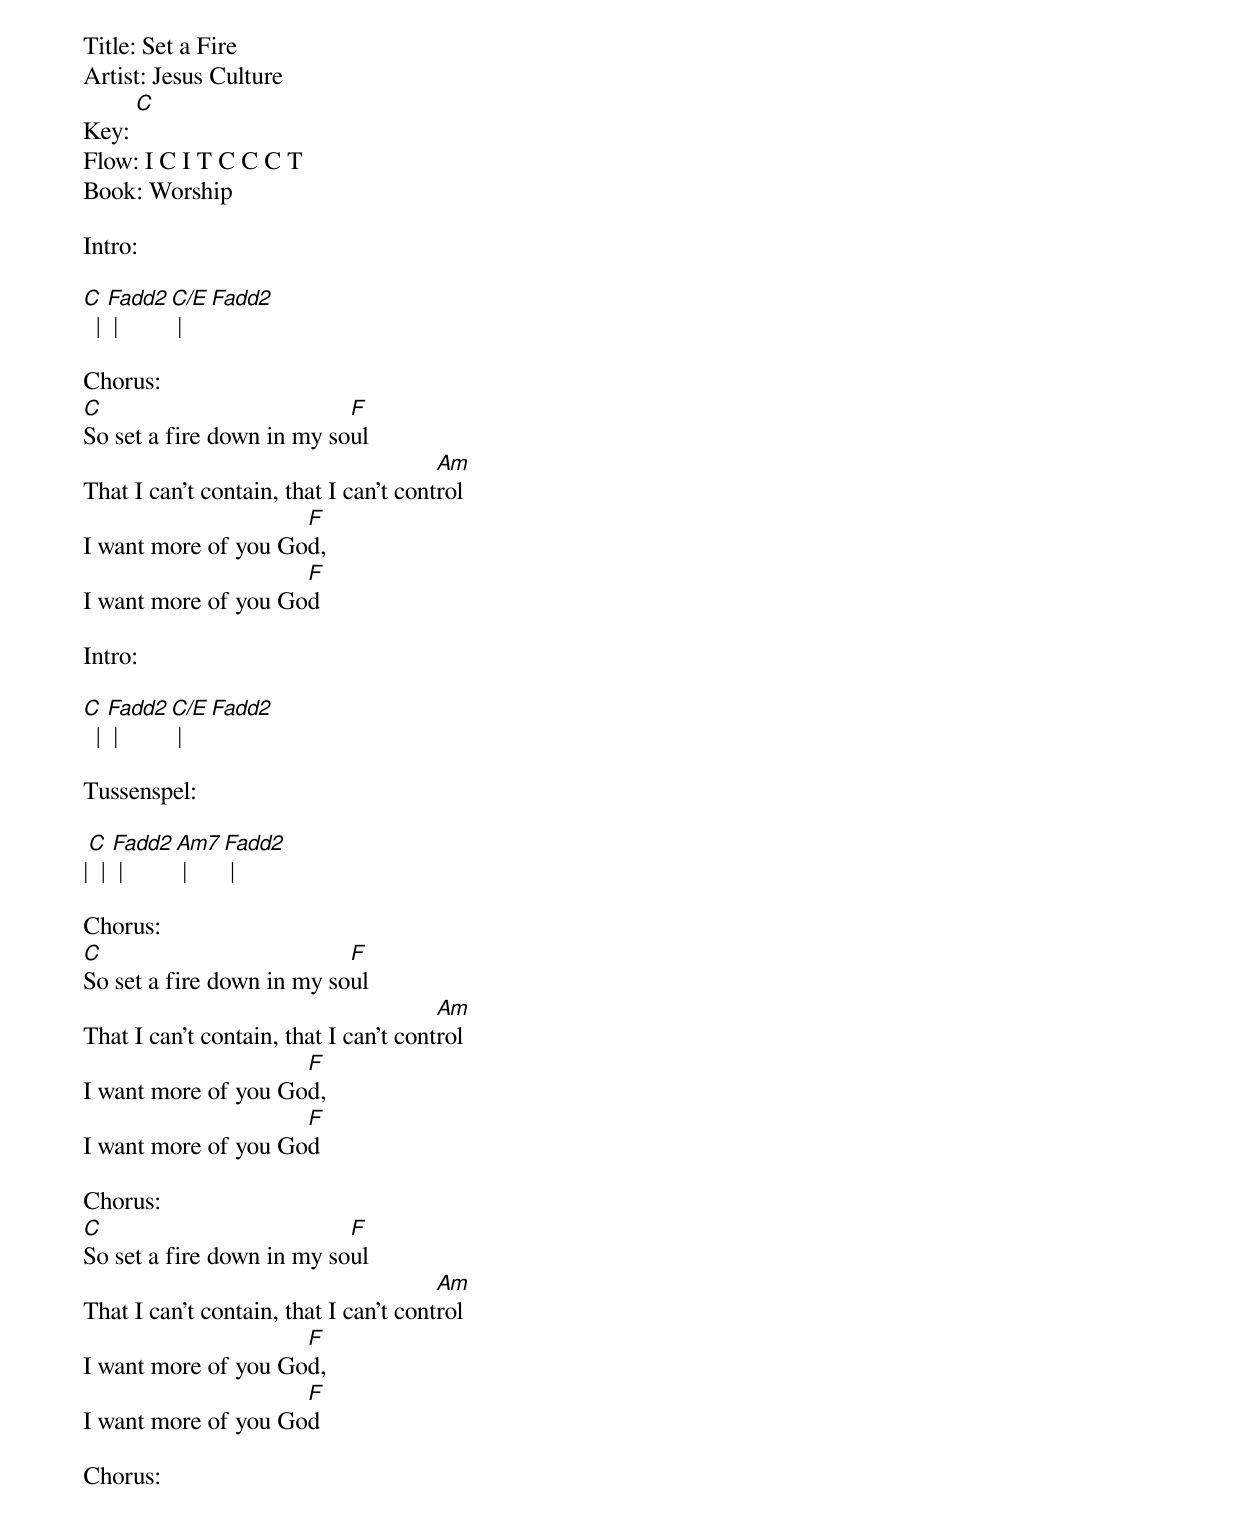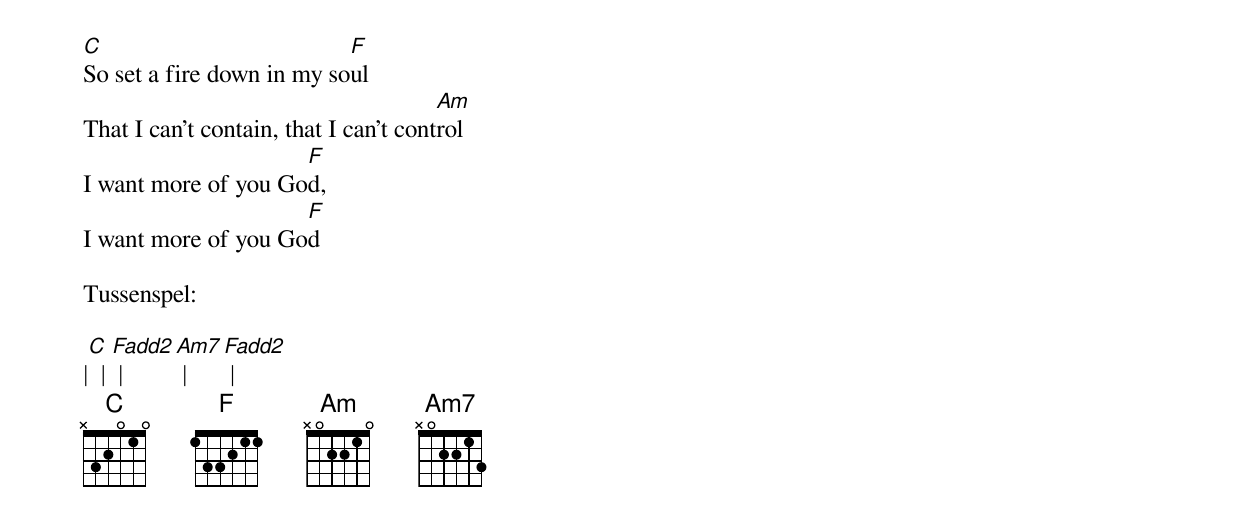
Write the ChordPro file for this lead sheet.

Title: Set a Fire
Artist: Jesus Culture
Key: [C]
Flow: I C I T C C C T
Book: Worship

Intro:

[C]  | [Fadd2] |[C/E] | [Fadd2]

Chorus:
[C]So set a fire down in my so[F]ul
That I can't contain, that I can't cont[Am]rol
I want more of you Go[F]d,
I want more of you Go[F]d

Intro:

[C]  | [Fadd2] |[C/E] | [Fadd2]

Tussenspel:

|[C]  | [Fadd2] |[Am7] |[Fadd2] |

Chorus:
[C]So set a fire down in my so[F]ul
That I can't contain, that I can't cont[Am]rol
I want more of you Go[F]d,
I want more of you Go[F]d

Chorus:
[C]So set a fire down in my so[F]ul
That I can't contain, that I can't cont[Am]rol
I want more of you Go[F]d,
I want more of you Go[F]d

Chorus:
[C]So set a fire down in my so[F]ul
That I can't contain, that I can't cont[Am]rol
I want more of you Go[F]d,
I want more of you Go[F]d

Tussenspel:

|[C]  | [Fadd2] |[Am7] |[Fadd2] |
